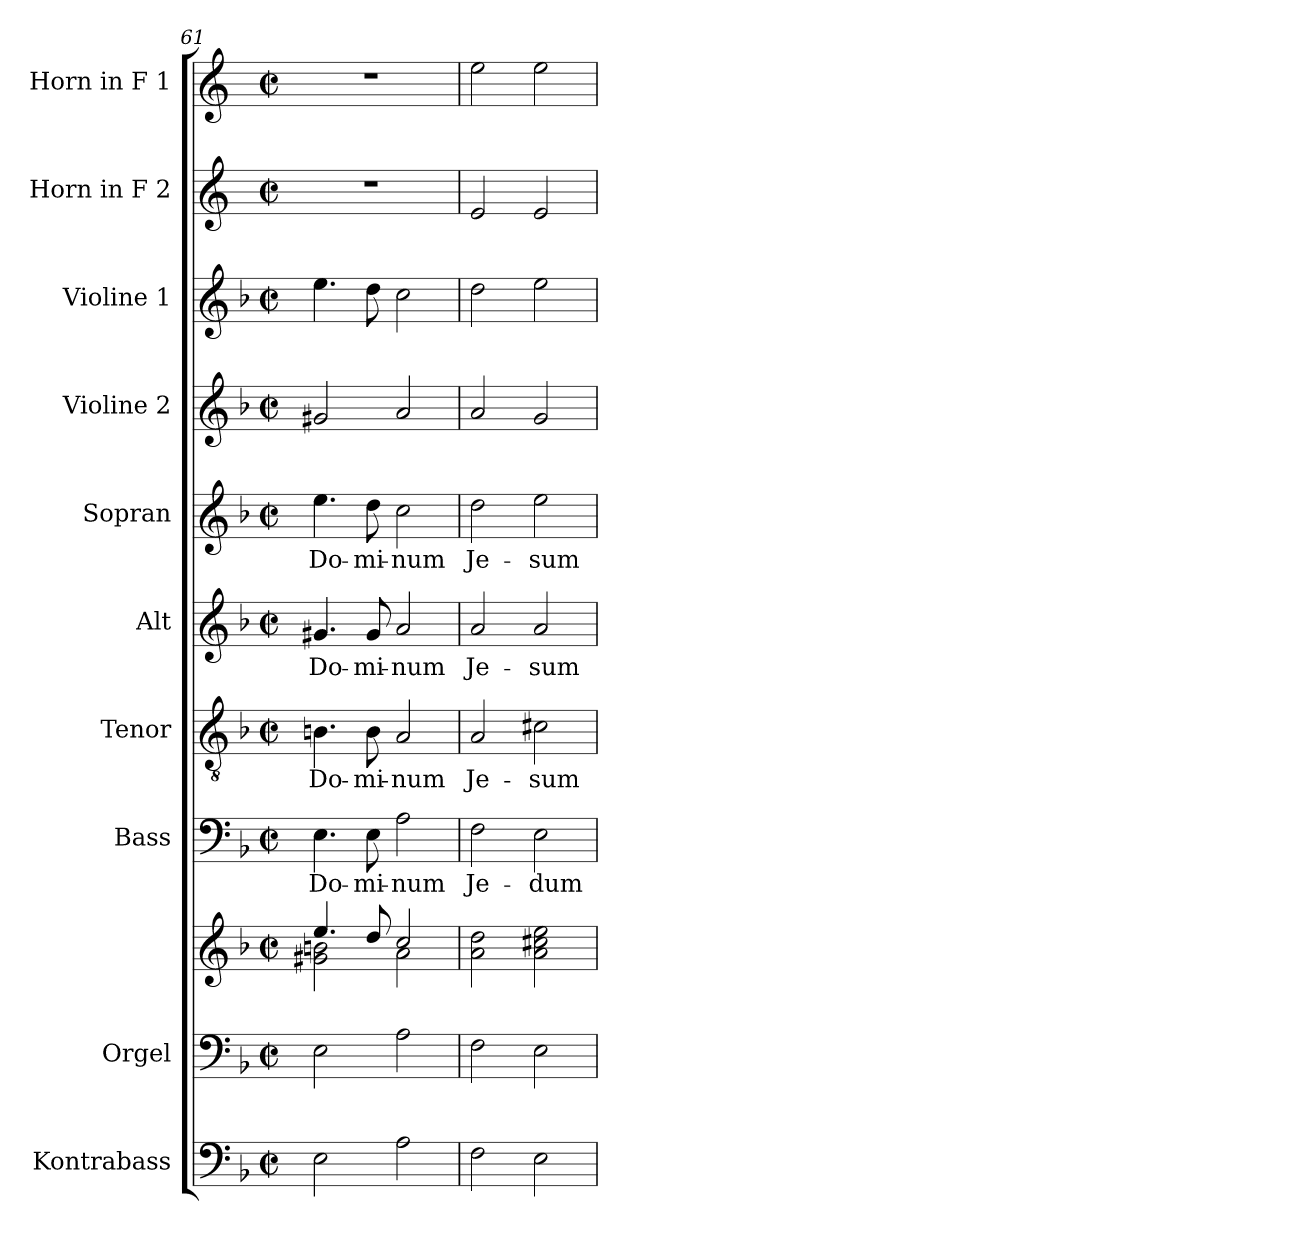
**kern	**kern	**kern	**kern	**text	**kern	**text	**kern	**text	**kern	**text	**kern	**kern	**kern	**kern
*part10	*part9	*part9	*part8	*part8	*part7	*part7	*part6	*part6	*part5	*part5	*part4	*part3	*part2	*part1
*staff11	*staff10	*staff9	*staff8	*staff8	*staff7	*staff7	*staff6	*staff6	*staff5	*staff5	*staff4	*staff3	*staff2	*staff1
*I"Kontrabass	*I"Orgel	*	*I"Bass	*	*I"Tenor	*	*I"Alt	*	*I"Sopran	*	*I"Violine 2	*I"Violine 1	*I"Horn in F 2	*I"Horn in F 1
*I'Kb.	*	*	*I'B.	*	*I'T.	*	*I'A.	*	*I'S.	*	*I'Vl. 2	*I'Vl. 1	*	*
*clefF4	*clefF4	*clefG2	*clefF4	*	*clefGv2	*	*clefG2	*	*clefG2	*	*clefG2	*clefG2	*clefG2	*clefG2
*ITrd7c12	*	*	*	*	*	*	*	*	*	*	*	*	*ITrd4c7	*ITrd4c7
*k[b-]	*k[b-]	*k[b-]	*k[b-]	*	*k[b-]	*	*k[b-]	*	*k[b-]	*	*k[b-]	*k[b-]	*k[b-]	*k[b-]
*F:	*F:	*F:	*F:	*	*F:	*	*F:	*	*F:	*	*F:	*F:	*F:	*F:
*M2/2	*M2/2	*M2/2	*M2/2	*	*M2/2	*	*M2/2	*	*M2/2	*	*M2/2	*M2/2	*M2/2	*M2/2
*met(c|)	*met(c|)	*met(c|)	*met(c|)	*	*met(c|)	*	*met(c|)	*	*met(c|)	*	*met(c|)	*met(c|)	*met(c|)	*met(c|)
=61	=61	=61	=61	=61	=61	=61	=61	=61	=61	=61	=61	=61	=61	=61
*	*	*^	*	*	*	*	*	*	*	*	*	*	*	*
!	!	!	!	!	!LO:LY:b	!	!LO:LY:b	!	!LO:LY:b	!	!LO:LY:b	!	!	!	!
2EE\	2E\	4.ee/	2g#X\ 2bn\	4.E\	Do-	4.Bn\	Do-	4.g#X/	Do-	4.ee\	Do-	2g#X/	4.ee\	1r	1r
!	!	!	!	!	!LO:LY:b	!	!LO:LY:b	!	!LO:LY:b	!	!LO:LY:b	!	!	!	!
.	.	8dd/	.	8E\	-mi-	8B\	-mi-	8g#/	-mi-	8dd\	-mi-	.	8dd\	.	.
!	!	!	!	!	!LO:LY:b	!	!LO:LY:b	!	!LO:LY:b	!	!LO:LY:b	!	!	!	!
2AA\	2A\	2cc/	2a\	2A\	-num	2A/	-num	2a/	-num	2cc\	-num	2a/	2cc\	.	.
=62	=62	=62	=62	=62	=62	=62	=62	=62	=62	=62	=62	=62	=62	=62	=62
!	!	!	!	!	!LO:LY:b	!	!LO:LY:b	!	!LO:LY:b	!	!LO:LY:b	!	!	!	!
*	*	*v	*v	*	*	*	*	*	*	*	*	*	*	*	*
2FF\	2F\	2a\ 2dd\	2F\	Je-	2A/	Je-	2a/	Je-	2dd\	Je-	2a/	2dd\	2A/	2a\
!	!	!	!	!LO:LY:b	!	!LO:LY:b	!	!LO:LY:b	!	!LO:LY:b	!	!	!	!
2EE\	2E\	2a\ 2cc#X\ 2ee\	2E\	-dum	2c#X\	-sum	2a/	-sum	2ee\	-sum	2g/	2ee\	2A/	2a\
=	=	=	=	=	=	=	=	=	=	=	=	=	=	=
*-	*-	*-	*-	*-	*-	*-	*-	*-	*-	*-	*-	*-	*-	*-
